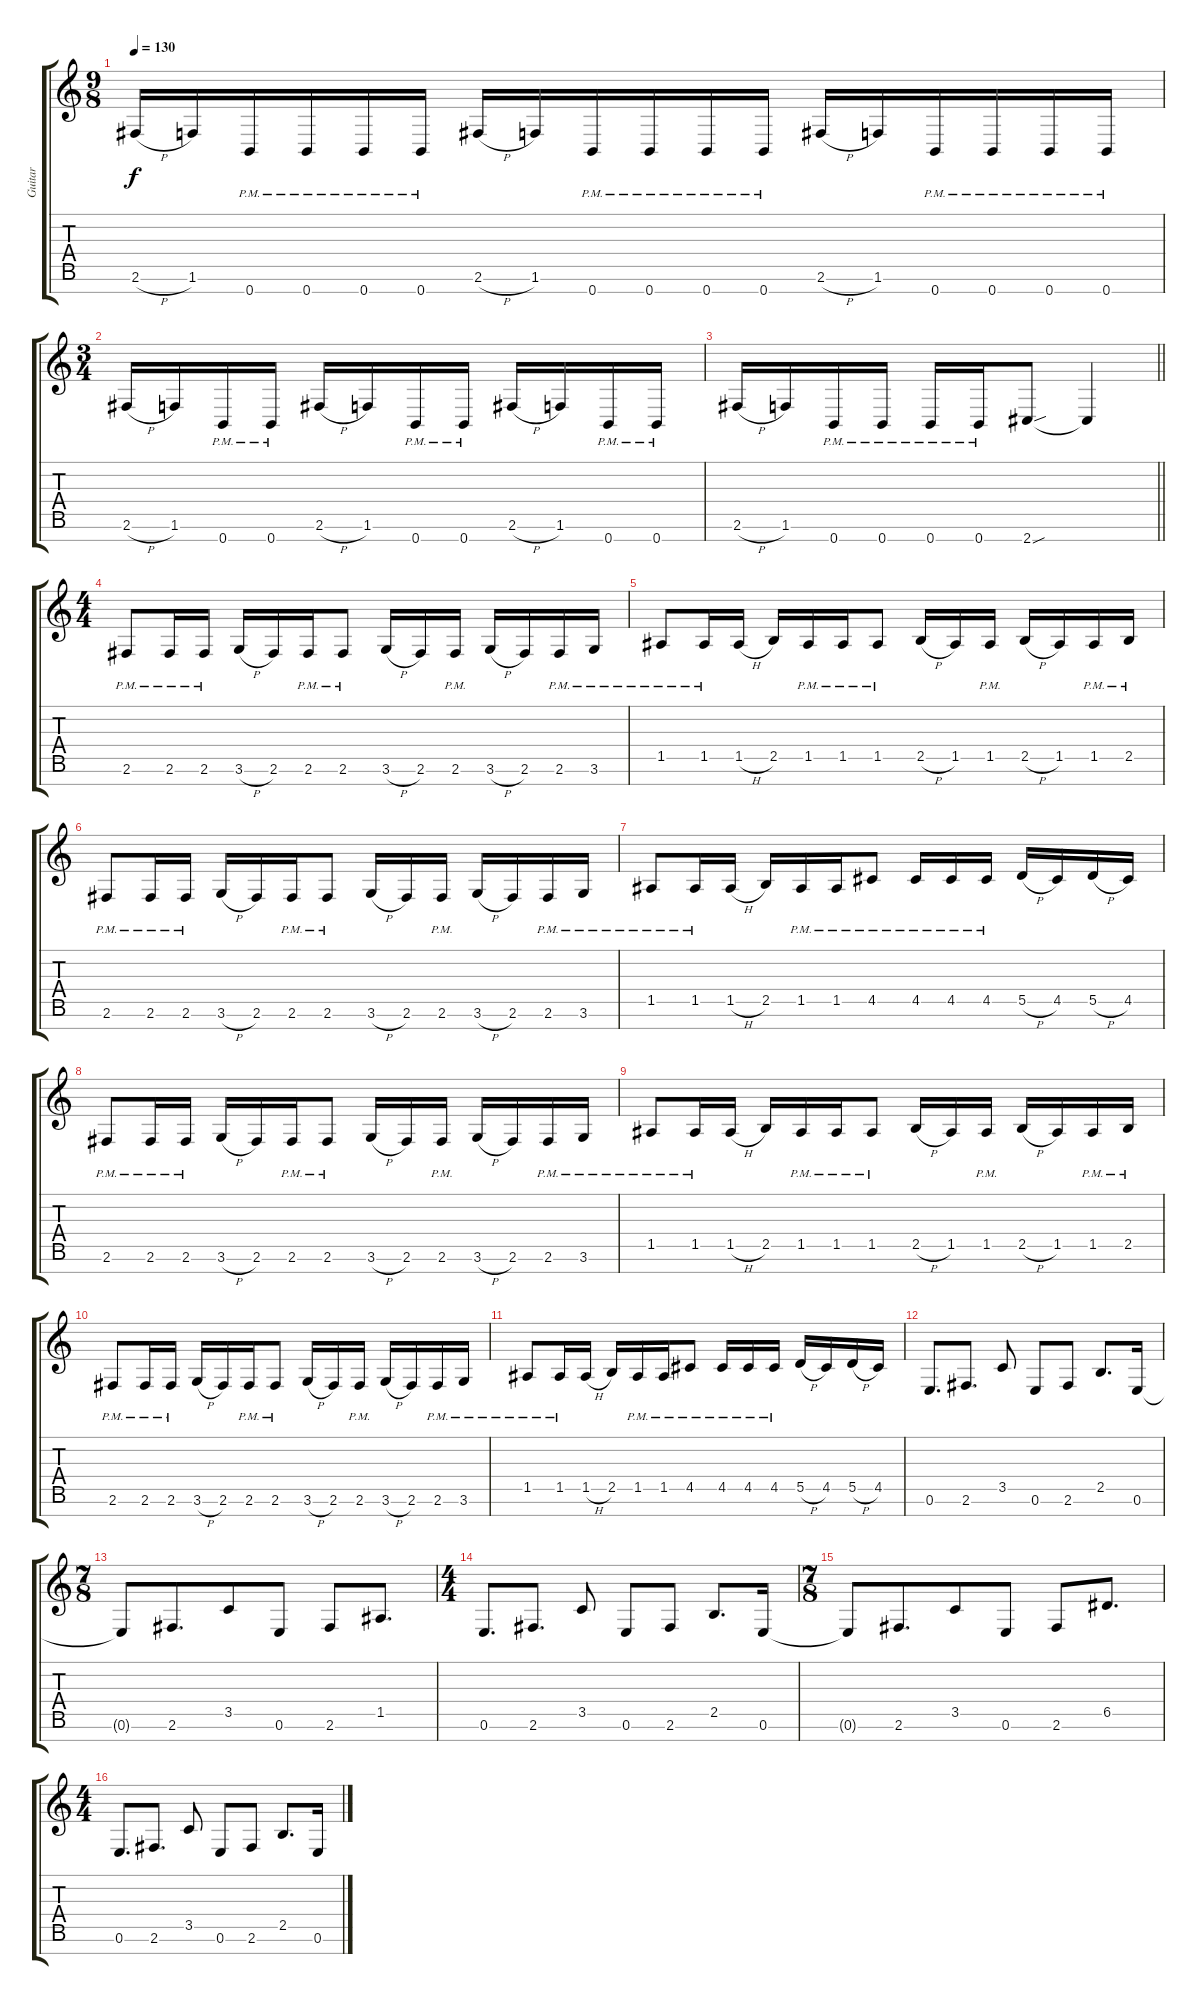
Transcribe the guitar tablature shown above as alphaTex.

\track ("Guitar" "Guitar") {instrument distortionguitar}
\staff {score tabs}
\tuning (E4 B3 G3 D3 A2 E2 B1) {hide}
\ts (9 8)
\tempo 130
\clef g2
\ks c
2.6{h}.16{dy f} 1.6.16 0.7{pm}.16 0.7{pm}.16 0.7{pm}.16 0.7{pm}.16 2.6{h}.16 1.6.16 0.7{pm}.16 0.7{pm}.16 0.7{pm}.16 0.7{pm}.16 2.6{h}.16 1.6.16 0.7{pm}.16 0.7{pm}.16 0.7{pm}.16 0.7{pm}.16 |
\ts (3 4)
2.6{h}.16 1.6.16 0.7{pm}.16 0.7{pm}.16 2.6{h}.16 1.6.16 0.7{pm}.16 0.7{pm}.16 2.6{h}.16 1.6.16 0.7{pm}.16 0.7{pm}.16 |
\barLineRight lightlight
2.6{h}.16 1.6.16 0.7{pm}.16 0.7{pm}.16 0.7{pm}.16 0.7{pm}.16 2.7{sou}.8 2.7{t}.4 |
\ts (4 4)
2.6{pm}.8 2.6{pm}.16 2.6{pm}.16 3.6{h}.16 2.6.16 2.6{pm}.16 2.6{pm}.8 3.6{h}.16 2.6.16 2.6{pm}.16 3.6{h}.16 2.6.16 2.6{pm}.16 3.6{pm}.16 |
1.5{pm}.8 1.5{pm}.16 1.5{h}.16 2.5.16 1.5{pm}.16 1.5{pm}.16 1.5{pm}.8 2.5{h}.16 1.5.16 1.5{pm}.16 2.5{h}.16 1.5.16 1.5{pm}.16 2.5{pm}.16 |
2.6{pm}.8 2.6{pm}.16 2.6{pm}.16 3.6{h}.16 2.6.16 2.6{pm}.16 2.6{pm}.8 3.6{h}.16 2.6.16 2.6{pm}.16 3.6{h}.16 2.6.16 2.6{pm}.16 3.6{pm}.16 |
1.5{pm}.8 1.5{pm}.16 1.5{h}.16 2.5.16 1.5{pm}.16 1.5{pm}.16 4.5{pm}.8 4.5{pm}.16 4.5{pm}.16 4.5{pm}.16 5.5{h}.16 4.5.16 5.5{h}.16 4.5.16 |
2.6{pm}.8 2.6{pm}.16 2.6{pm}.16 3.6{h}.16 2.6.16 2.6{pm}.16 2.6{pm}.8 3.6{h}.16 2.6.16 2.6{pm}.16 3.6{h}.16 2.6.16 2.6{pm}.16 3.6{pm}.16 |
1.5{pm}.8 1.5{pm}.16 1.5{h}.16 2.5.16 1.5{pm}.16 1.5{pm}.16 1.5{pm}.8 2.5{h}.16 1.5.16 1.5{pm}.16 2.5{h}.16 1.5.16 1.5{pm}.16 2.5{pm}.16 |
2.6{pm}.8 2.6{pm}.16 2.6{pm}.16 3.6{h}.16 2.6.16 2.6{pm}.16 2.6{pm}.8 3.6{h}.16 2.6.16 2.6{pm}.16 3.6{h}.16 2.6.16 2.6{pm}.16 3.6{pm}.16 |
1.5{pm}.8 1.5{pm}.16 1.5{h}.16 2.5.16 1.5{pm}.16 1.5{pm}.16 4.5{pm}.8 4.5{pm}.16 4.5{pm}.16 4.5{pm}.16 5.5{h}.16 4.5.16 5.5{h}.16 4.5.16 |
0.6.8{d} 2.6.8{d} 3.5.8 0.6.8 2.6.8 2.5.8{d} 0.6.16 |
\ts (7 8)
0.6{t}.8 2.6.8{d} 3.5.8 0.6.8 2.6.8 1.5.8{d} |
\ts (4 4)
0.6.8{d} 2.6.8{d} 3.5.8 0.6.8 2.6.8 2.5.8{d} 0.6.16 |
\ts (7 8)
0.6{t}.8 2.6.8{d} 3.5.8 0.6.8 2.6.8 6.5.8{d} |
\ts (4 4)
0.6.8{d} 2.6.8{d} 3.5.8 0.6.8 2.6.8 2.5.8{d} 0.6.16
